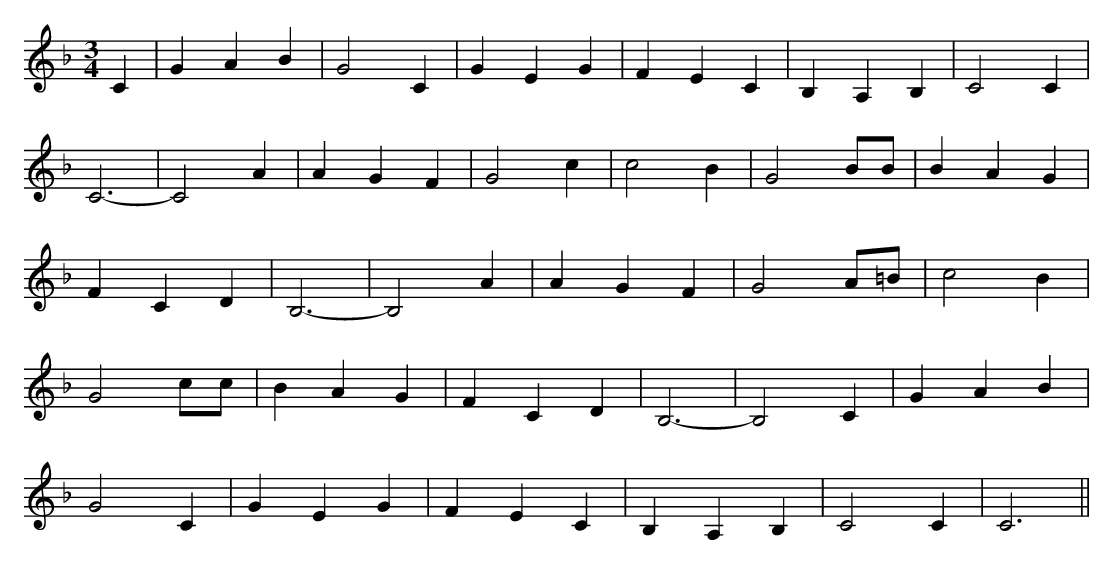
X:1
M:3/4
K:F
C2|G2 A2 B2|G4 C2|G2 E2 G2|F2 E2 C2|B,2 A,2 B,2|C4 C2|
C6-|C4 A2|A2 G2 F2|G4 c2|c4 B2|G4 BB|B2 A2 G2|
F2 C2 D2|B,6-|B,4 A2|A2 G2 F2|G4 A=B|c4 B2|
G4 cc|B2 A2 G2|F2 C2 D2|B,6-|B,4 C2|G2 A2 B2|
G4 C2|G2 E2 G2|F2 E2 C2|B,2 A,2 B,2|C4 C2|C6||
